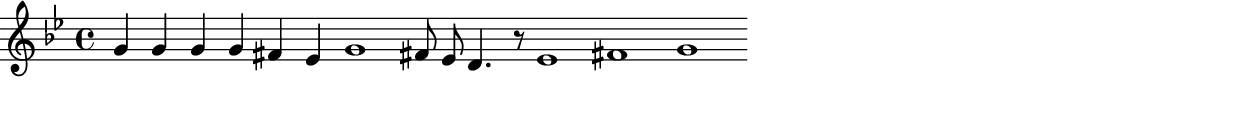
%% Generated by lilypond-book
%% Options: [exampleindent=10.16\mm,indent=0\mm,line-width=160\mm,paper-height=845.047\pt,paper-width=597.508\pt,papersize='(cons (* 597.508 pt) (* 845.047 pt))]
\include "lilypond-book-preamble.ly"


% ****************************************************************
% Start cut-&-pastable-section
% ****************************************************************

#(ly:set-option 'eps-box-padding 3.000000)



\paper {
  #(set-paper-size '(cons (* 597.508 pt) (* 845.047 pt)))
  indent = 0\mm
  line-width = 160\mm
  % offset the left padding, also add 1mm as lilypond creates cropped
  % images with a little space on the right
  line-width = #(- line-width (* mm  3.000000) (* mm 1))
}

\layout {
  
}




% ****************************************************************
% ly snippet:
% ****************************************************************
\sourcefilename "snippets/arabic-improvisation.ly"
\sourcefileline 0
%% DO NOT EDIT this file manually; it was automatically
%% generated from the LilyPond Snippet Repository
%% (http://lsr.di.unimi.it).
%%
%% Make any changes in the LSR itself, or in
%% `Documentation/snippets/new/`, then run
%% `scripts/auxiliar/makelsr.pl`.
%%
%% This file is in the public domain.

\version "2.24.0"

\header {
%% Translation of GIT committish: a8a85e19654e46d725563e6deba44083ef137a2c
  texidocja = "
一時的なタクシームや即興部分のために、@c
拍子記号の省略や、@code{\\cadenzaOn} の使用が可能です。@c
小節線が省かれることで臨時記号が一度しか表示されなくなるるため、@c
臨時記号の付加スタイルを調整する必要があるかもしれません。@c
以下は、ヒジャーズの即興に使用される例を示しています。
"
  doctitleja = "アラブ音楽の即興"

%% Translation of GIT committish: 2f3474d9af596d677ed5b7ce720ae4d0954a6b51
  texidocit = "
Per improvvisazioni o @emph{taqasim} a tempo libero, si può omettere l'indicazione
di tempo e usare @code{\\cadenzaOn}.  Può essere necessaria la modifica
dello stile delle alterazioni, perché l'assenza delle stanghette farà
sì che l'alterazione sia contrassegnata una volta sola.  Ecco un esempio
di quello che potrebbe essere l'inizio di un'improvvisazione @emph{hijaz}:

"
  doctitleit = "Improvvisazione araba"

%% Translation of GIT committish: 41a008e75e2fe29536406cdf0d71c32a4606f2b8
  texidocfr = "
Lorsque les improvisations ou @emph{taqasim} sont temporairement libres,
la métrique peut ne pas apparaître, auquel cas on utilisera un
@code{\\cadenzaOn}.  Les altérations accidentelles devront alors être
répétées en raison de l'absence de barre de mesure.  Voici comment
pourrait débuter une improvisation de @emph{hijaz}.
"

  doctitlefr = "Improvisation en musique arabe"

%% Translation of GIT committish: 8ffecf6be17c6ec2ff87cf31873121a8cce29b09
  texidoces = "
Para las improvisaciones o @emph{taqasim} que son libres durante unos
momentos, se puede omitir la indicación de compás y se puede usar
@code{\cadenzaOn}.  Podría ser necesario ajustar el estilo de
alteraciones accidentales, porque la ausencia de líneas divisorias
hará que la alteración aparezca una sola vez.  He aquí un ejemplo de
cómo podría ser el comienzo de una improvisación @emph{hijaz}:

"
  doctitlees = "Improvisación de música árabe"

%% Translation of GIT committish: 0a868be38a775ecb1ef935b079000cebbc64de40
  texidocde = "
Bei Improvisation oder @emph{taqasim}, die zeitlich frei gespielt
werden, kann die Taktart ausgelassen werden und @code{\cadenzaOn}
kann eingesetzt werden.  Es kann nötig sein, den Versetzungszeichenstil
anzupassen, weil sonst die Versetzungszeichen nur einmal ausgegeben
werden, da keine Taktlinien gesetzt sind.  Hier ein Beispiel, wie
der Beginn einer @emph{hijaz}-Improvisation aussehen könnte:

"

  doctitlede = "Arabische Improvisation"

%% Translation of GIT committish: 8ffecf6be17c6ec2ff87cf31873121a8cce29b09
  texidoceca = "
Per a les improvisacions o @emph{taqasim} que són lliures durant uns
moments, es pot ometre la indicació de compàs i es pot usar
@code{\cadenzaOn}.  Podria caldre ajustar l'estil d'alteracions
accidentals, perquè l'absència de línies divisòries farà que
l'alteració aparegui un sop cop.  Vet aquí un exemple de com podria
ser el començament d'una improvisació @emph{hijaz}:

"
  doctitleca = "Improvisació de música àrab"

  lsrtags = "world-music"

  texidoc = "
For improvisations or @emph{taqasim} which are temporarily free, the
time signature can be omitted and @code{\\cadenzaOn} can be
used.  Adjusting the accidental style might be required, since the
absence of bar lines will cause the accidental to be marked only
once.  Here is an example of what could be the start of a @emph{hijaz}
improvisation:
"

  doctitle = "Arabic improvisation"
} % begin verbatim


\include "arabic.ly"

\relative sol' {
  \key re \kurd
  \accidentalStyle forget
  \cadenzaOn
  sol4 sol sol sol fad mib sol1 fad8 mib re4. r8 mib1 fad sol
}



% ****************************************************************
% end ly snippet
% ****************************************************************
